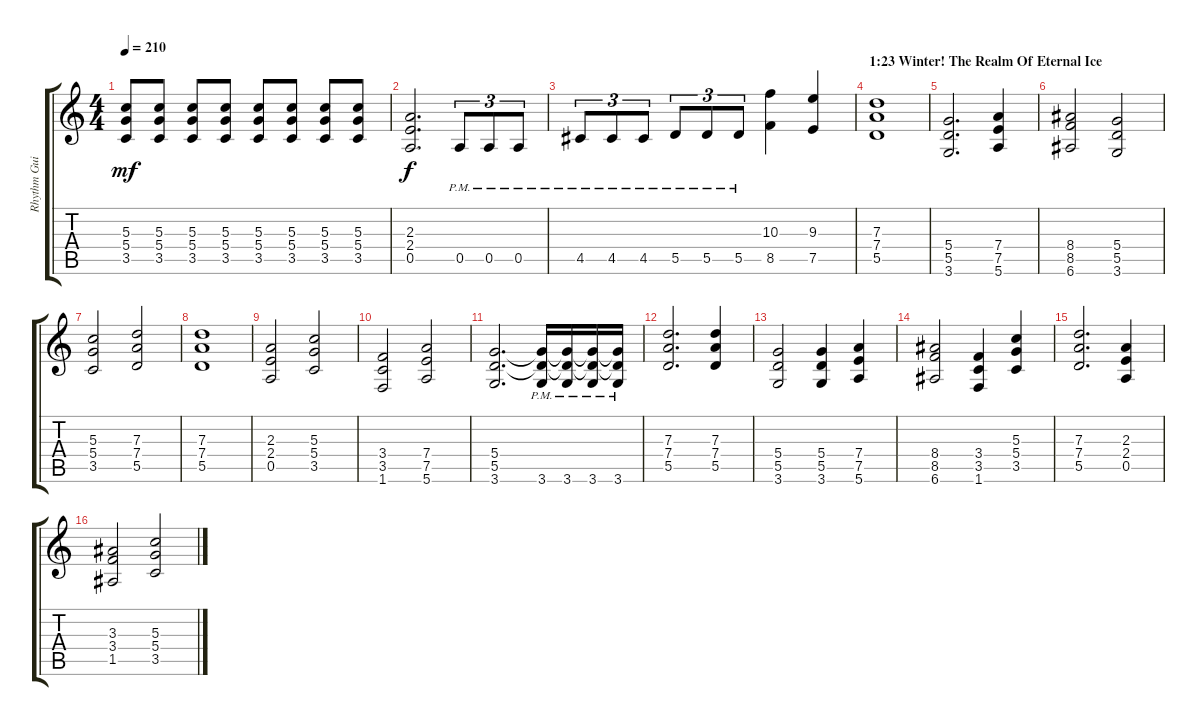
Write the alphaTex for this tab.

\track ("Rhythm Guitar Left" "Rhythm Gui") {instrument distortionguitar}
\staff {score tabs}
\tuning (E4 B3 G3 D3 A2 E2) {hide}
\ts (4 4)
\tempo 210
\clef g2
\ks c
(5.3 5.4 3.5).8{dy mf} (5.3 5.4 3.5).8 (5.3 5.4 3.5).8 (5.3 5.4 3.5).8 (5.3 5.4 3.5).8 (5.3 5.4 3.5).8 (5.3 5.4 3.5).8 (5.3 5.4 3.5).8 |
(2.3 2.4 0.5).2{d dy f} 0.5{pm}.8{tu (3 2)} 0.5{pm}.8{tu (3 2)} 0.5{pm}.8{tu (3 2)} |
4.5{pm}.8{tu (3 2)} 4.5{pm}.8{tu (3 2)} 4.5{pm}.8{tu (3 2)} 5.5{pm}.8{tu (3 2)} 5.5{pm}.8{tu (3 2)} 5.5{pm}.8{tu (3 2)} (10.3 8.5).4 (9.3 7.5).4 |
\section ("" "1:23 Winter! The Realm Of Eternal Ice")
(7.3 7.4 5.5).1 |
(5.4 5.5 3.6).2{d} (7.4 7.5 5.6).4 |
(8.4 8.5 6.6).2 (5.4 5.5 3.6).2 |
(5.3 5.4 3.5).2 (7.3 7.4 5.5).2 |
(7.3 7.4 5.5).1 |
(2.3 2.4 0.5).2 (5.3 5.4 3.5).2 |
(3.4 3.5 1.6).2 (7.4 7.5 5.6).2 |
(5.4 5.5 3.6).2{d} (5.4{t} 5.5{t} 3.6{pm}).16 (5.4{t} 5.5{t} 3.6{pm}).16 (5.4{t} 5.5{t} 3.6{pm}).16 (5.4{t} 5.5{t} 3.6{pm}).16 |
(7.3 7.4 5.5).2{d} (7.3 7.4 5.5).4 |
(5.4 5.5 3.6).2 (5.4 5.5 3.6).4 (7.4 7.5 5.6).4 |
(8.4 8.5 6.6).2 (3.4 3.5 1.6).4 (5.3 5.4 3.5).4 |
(7.3 7.4 5.5).2{d} (2.3 2.4 0.5).4 |
(3.3 3.4 1.5).2 (5.3 5.4 3.5).2
